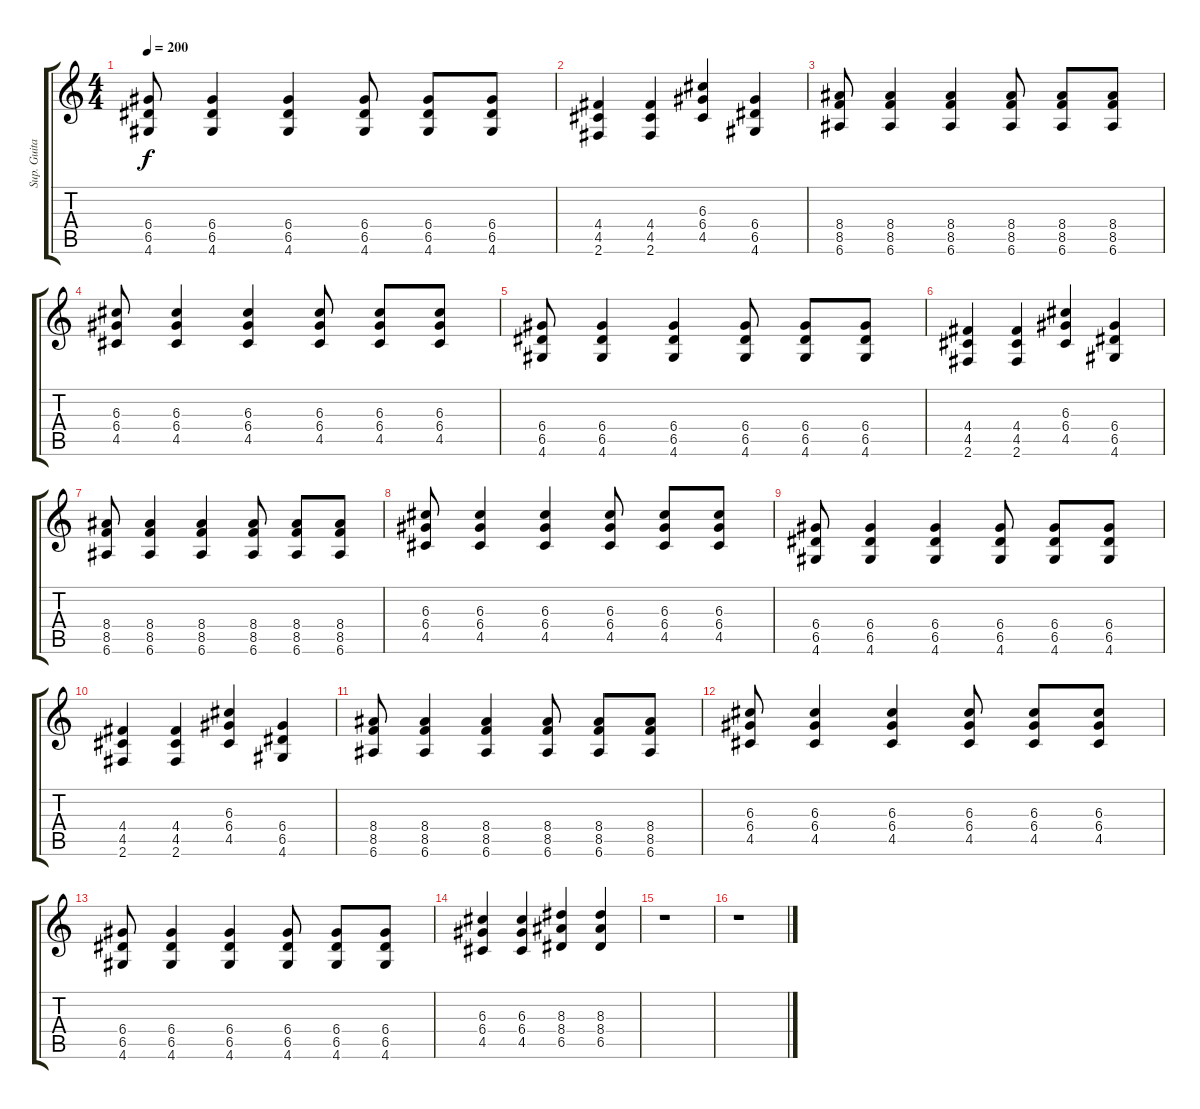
\track ("Sup. Guitar" "Sup. Guita") {instrument distortionguitar}
\staff {score tabs}
\tuning (E4 B3 G3 D3 A2 E2) {hide}
\ts (4 4)
\tempo 200
\clef g2
\ks c
(6.4 6.5 4.6).8{dy f} (6.4 6.5 4.6).4 (6.4 6.5 4.6).4 (6.4 6.5 4.6).8 (6.4 6.5 4.6).8 (6.4 6.5 4.6).8 |
(4.4 4.5 2.6).4 (4.4 4.5 2.6).4 (6.3 6.4 4.5).4 (6.4 6.5 4.6).4 |
(8.4 8.5 6.6).8 (8.4 8.5 6.6).4 (8.4 8.5 6.6).4 (8.4 8.5 6.6).8 (8.4 8.5 6.6).8 (8.4 8.5 6.6).8 |
(6.3 6.4 4.5).8 (6.3 6.4 4.5).4 (6.3 6.4 4.5).4 (6.3 6.4 4.5).8 (6.3 6.4 4.5).8 (6.3 6.4 4.5).8 |
(6.4 6.5 4.6).8 (6.4 6.5 4.6).4 (6.4 6.5 4.6).4 (6.4 6.5 4.6).8 (6.4 6.5 4.6).8 (6.4 6.5 4.6).8 |
(4.4 4.5 2.6).4 (4.4 4.5 2.6).4 (6.3 6.4 4.5).4 (6.4 6.5 4.6).4 |
(8.4 8.5 6.6).8 (8.4 8.5 6.6).4 (8.4 8.5 6.6).4 (8.4 8.5 6.6).8 (8.4 8.5 6.6).8 (8.4 8.5 6.6).8 |
(6.3 6.4 4.5).8 (6.3 6.4 4.5).4 (6.3 6.4 4.5).4 (6.3 6.4 4.5).8 (6.3 6.4 4.5).8 (6.3 6.4 4.5).8 |
(6.4 6.5 4.6).8 (6.4 6.5 4.6).4 (6.4 6.5 4.6).4 (6.4 6.5 4.6).8 (6.4 6.5 4.6).8 (6.4 6.5 4.6).8 |
(4.4 4.5 2.6).4 (4.4 4.5 2.6).4 (6.3 6.4 4.5).4 (6.4 6.5 4.6).4 |
(8.4 8.5 6.6).8 (8.4 8.5 6.6).4 (8.4 8.5 6.6).4 (8.4 8.5 6.6).8 (8.4 8.5 6.6).8 (8.4 8.5 6.6).8 |
(6.3 6.4 4.5).8 (6.3 6.4 4.5).4 (6.3 6.4 4.5).4 (6.3 6.4 4.5).8 (6.3 6.4 4.5).8 (6.3 6.4 4.5).8 |
(6.4 6.5 4.6).8 (6.4 6.5 4.6).4 (6.4 6.5 4.6).4 (6.4 6.5 4.6).8 (6.4 6.5 4.6).8 (6.4 6.5 4.6).8 |
(6.3 6.4 4.5).4 (6.3 6.4 4.5).4 (8.3 8.4 6.5).4 (8.3 8.4 6.5).4 |
r.1 |
r.1
